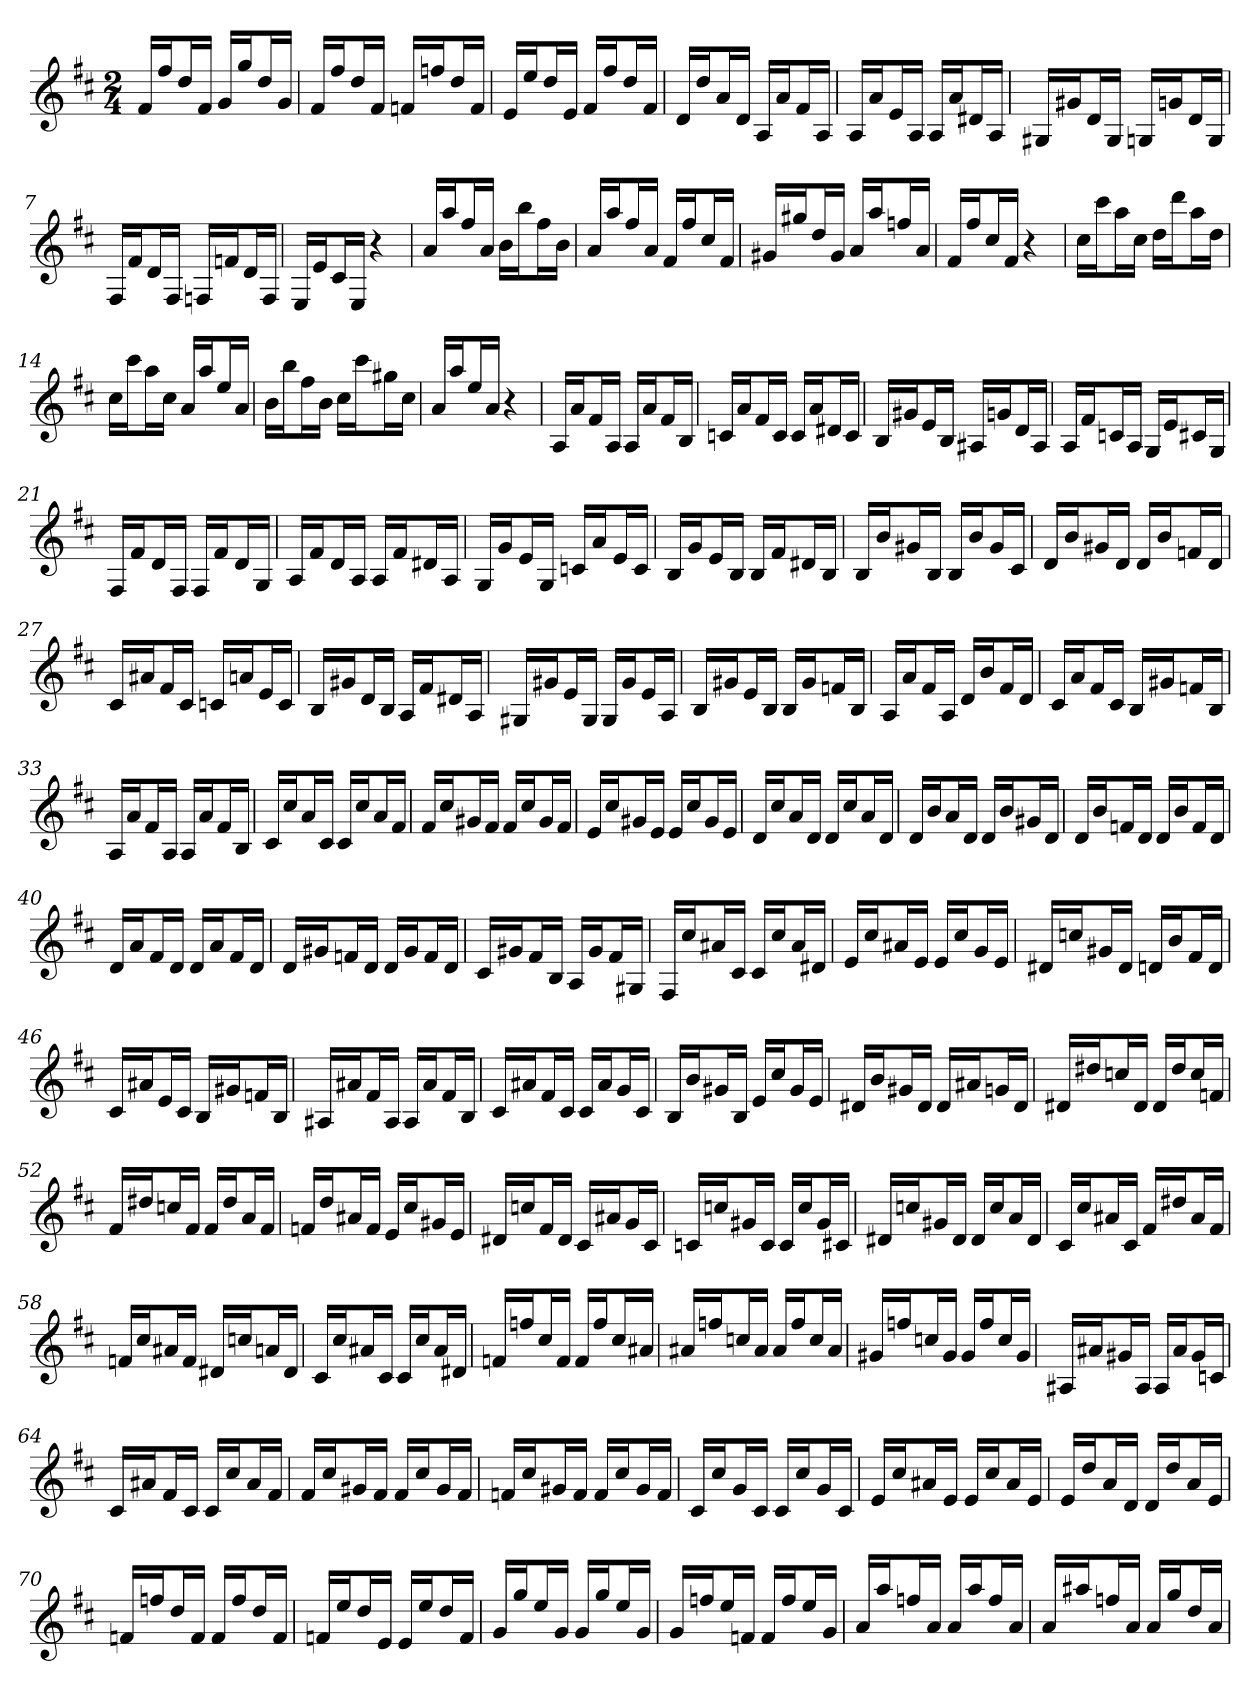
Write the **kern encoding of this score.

**kern
*part1
*staff1
*clefG2
*k[f#c#]
*D:
*M2/4
=1
16f#/LL
16ff#/J
16dd/L
16f#/JJ
16g/LL
16gg/J
16dd/L
16g/JJ
=2
16f#/LL
16ff#/J
16dd/L
16f#/JJ
16fn/LL
16ffn/J
16dd/L
16f/JJ
=3
16e/LL
16ee/J
16dd/L
16e/JJ
16f#/LL
16ff#/J
16dd/L
16f#/JJ
=4
16d/LL
16dd/J
16a/L
16d/JJ
16A/LL
16a/J
16f#/L
16A/JJ
=5
16A/LL
16a/J
16e/L
16A/JJ
16A/LL
16a/J
16d#X/L
16A/JJ
=6
16G#X/LL
16g#X/J
16d/L
16G#/JJ
16Gn/LL
16gn/J
16d/L
16G/JJ
=7
16F#/LL
16f#/J
16d/L
16F#/JJ
16Fn/LL
16fn/J
16d/L
16F/JJ
=8
16E/LL
16e/J
16c#/L
16E/JJ
4r
=9
16a/LL
16aa/J
16ff#/L
16a/JJ
16b\LL
16bb\J
16ff#\L
16b\JJ
=10
16a/LL
16aa/J
16ff#/L
16a/JJ
16f#/LL
16ff#/J
16cc#/L
16f#/JJ
=11
16g#X/LL
16gg#X/J
16dd/L
16g#/JJ
16a/LL
16aa/J
16ffn/L
16a/JJ
=12
16f#/LL
16ff#/J
16cc#/L
16f#/JJ
4r
=13
16cc#\LL
16ccc#\J
16aa\L
16cc#\JJ
16dd\LL
16ddd\J
16aa\L
16dd\JJ
=14
16cc#\LL
16ccc#\J
16aa\L
16cc#\JJ
16a/LL
16aa/J
16ee/L
16a/JJ
=15
16b\LL
16bb\J
16ff#\L
16b\JJ
16cc#\LL
16ccc#\J
16gg#X\L
16cc#\JJ
=16
16a/LL
16aa/J
16ee/L
16a/JJ
4r
=17
16A/LL
16a/J
16f#/L
16A/JJ
16A/LL
16a/J
16f#/L
16B/JJ
=18
16cn/LL
16a/J
16f#/L
16c/JJ
16c/LL
16a/J
16d#X/L
16c/JJ
=19
16B/LL
16g#X/J
16e/L
16B/JJ
16A#X/LL
16gn/J
16d/L
16A#/JJ
=20
16A/LL
16f#/J
16cn/L
16A/JJ
16G/LL
16e/J
16c#X/L
16G/JJ
=21
16F#/LL
16f#/J
16d/L
16F#/JJ
16F#/LL
16f#/J
16d/L
16G/JJ
=22
16A/LL
16f#/J
16d/L
16A/JJ
16A/LL
16f#/J
16d#X/L
16A/JJ
=23
16G/LL
16g/J
16e/L
16G/JJ
16cn/LL
16a/J
16e/L
16c/JJ
=24
16B/LL
16g/J
16e/L
16B/JJ
16B/LL
16f#/J
16d#X/L
16B/JJ
=25
16B/LL
16b/J
16g#X/L
16B/JJ
16B/LL
16b/J
16g#/L
16c#/JJ
=26
16d/LL
16b/J
16g#X/L
16d/JJ
16d/LL
16b/J
16fn/L
16d/JJ
=27
16c#/LL
16a#X/J
16f#/L
16c#/JJ
16cn/LL
16an/J
16e/L
16c/JJ
=28
16B/LL
16g#X/J
16d/L
16B/JJ
16A/LL
16f#/J
16d#X/L
16A/JJ
=29
16G#X/LL
16g#X/J
16e/L
16G#/JJ
16G#/LL
16g#/J
16e/L
16A/JJ
=30
16B/LL
16g#X/J
16e/L
16B/JJ
16B/LL
16g#/J
16fn/L
16B/JJ
=31
16A/LL
16a/J
16f#/L
16A/JJ
16d/LL
16b/J
16f#/L
16d/JJ
=32
16c#/LL
16a/J
16f#/L
16c#/JJ
16B/LL
16g#X/J
16fn/L
16B/JJ
=33
16A/LL
16a/J
16f#/L
16A/JJ
16A/LL
16a/J
16f#/L
16B/JJ
=34
16c#/LL
16cc#/J
16a/L
16c#/JJ
16c#/LL
16cc#/J
16a/L
16f#/JJ
=35
16f#/LL
16cc#/J
16g#X/L
16f#/JJ
16f#/LL
16cc#/J
16g#/L
16f#/JJ
=36
16e/LL
16cc#/J
16g#X/L
16e/JJ
16e/LL
16cc#/J
16g#/L
16e/JJ
=37
16d/LL
16cc#/J
16a/L
16d/JJ
16d/LL
16cc#/J
16a/L
16d/JJ
=38
16d/LL
16b/J
16a/L
16d/JJ
16d/LL
16b/J
16g#X/L
16d/JJ
=39
16d/LL
16b/J
16fn/L
16d/JJ
16d/LL
16b/J
16f/L
16d/JJ
=40
16d/LL
16a/J
16f#/L
16d/JJ
16d/LL
16a/J
16f#/L
16d/JJ
=41
16d/LL
16g#X/J
16fn/L
16d/JJ
16d/LL
16g#/J
16f/L
16d/JJ
=42
16c#/LL
16g#X/J
16f#/L
16B/JJ
16A/LL
16g#/J
16f#/L
16G#X/JJ
=43
16F#/LL
16cc#/J
16a#X/L
16c#/JJ
16c#/LL
16cc#/J
16a#/L
16d#X/JJ
=44
16e/LL
16cc#/J
16a#X/L
16e/JJ
16e/LL
16cc#/J
16g/L
16e/JJ
=45
16d#X/LL
16ccn/J
16g#X/L
16d#/JJ
16dn/LL
16b/J
16f#/L
16d/JJ
=46
16c#/LL
16a#X/J
16e/L
16c#/JJ
16B/LL
16g#X/J
16fn/L
16B/JJ
=47
16A#X/LL
16a#X/J
16f#/L
16A#/JJ
16A#/LL
16a#/J
16f#/L
16B/JJ
=48
16c#/LL
16a#X/J
16f#/L
16c#/JJ
16c#/LL
16a#/J
16g/L
16c#/JJ
=49
16B/LL
16b/J
16g#X/L
16B/JJ
16e/LL
16cc#/J
16g#/L
16e/JJ
=50
16d#X/LL
16b/J
16g#X/L
16d#/JJ
16d#/LL
16a#X/J
16gn/L
16d#/JJ
=51
16d#X/LL
16dd#X/J
16ccn/L
16d#/JJ
16d#/LL
16dd#/J
16cc/L
16fn/JJ
=52
16f#/LL
16dd#X/J
16ccn/L
16f#/JJ
16f#/LL
16dd#/J
16a/L
16f#/JJ
=53
16fn/LL
16dd/J
16a#X/L
16f/JJ
16e/LL
16cc#/J
16g#X/L
16e/JJ
=54
16d#X/LL
16ccn/J
16f#/L
16d#/JJ
16c#/LL
16a#X/J
16g/L
16c#/JJ
=55
16cn/LL
16ccn/J
16g#X/L
16c/JJ
16c/LL
16cc/J
16g#/L
16c#X/JJ
=56
16d#X/LL
16ccn/J
16g#X/L
16d#/JJ
16d#/LL
16cc/J
16a/L
16d#/JJ
=57
16c#/LL
16cc#/J
16a#X/L
16c#/JJ
16f#/LL
16dd#X/J
16a#/L
16f#/JJ
=58
16fn/LL
16cc#/J
16a#X/L
16f/JJ
16d#X/LL
16ccn/J
16an/L
16d#/JJ
=59
16c#/LL
16cc#/J
16a#X/L
16c#/JJ
16c#/LL
16cc#/J
16a#/L
16d#X/JJ
=60
16fn/LL
16ffn/J
16cc#/L
16f/JJ
16f/LL
16ff/J
16cc#/L
16a#X/JJ
=61
16a#X/LL
16ffn/J
16ccn/L
16a#/JJ
16a#/LL
16ff/J
16cc/L
16a#/JJ
=62
16g#X/LL
16ffn/J
16ccn/L
16g#/JJ
16g#/LL
16ff/J
16cc/L
16g#/JJ
=63
16A#X/LL
16a#X/J
16g#X/L
16A#/JJ
16A#/LL
16a#/J
16g#/L
16cn/JJ
=64
16c#/LL
16a#X/J
16f#/L
16c#/JJ
16c#/LL
16cc#/J
16a#/L
16f#/JJ
=65
16f#/LL
16cc#/J
16g#X/L
16f#/JJ
16f#/LL
16cc#/J
16g#/L
16f#/JJ
=66
16fn/LL
16cc#/J
16g#X/L
16f/JJ
16f/LL
16cc#/J
16g#/L
16f/JJ
=67
16c#/LL
16cc#/J
16g/L
16c#/JJ
16c#/LL
16cc#/J
16g/L
16c#/JJ
=68
16e/LL
16cc#/J
16a#X/L
16e/JJ
16e/LL
16cc#/J
16a#/L
16e/JJ
=69
16e/LL
16dd/J
16a/L
16d/JJ
16d/LL
16dd/J
16a/L
16e/JJ
=70
16fn/LL
16ffn/J
16dd/L
16f/JJ
16f/LL
16ff/J
16dd/L
16f/JJ
=71
16fn/LL
16ee/J
16dd/L
16e/JJ
16e/LL
16ee/J
16dd/L
16f/JJ
=72
16g/LL
16gg/J
16ee/L
16g/JJ
16g/LL
16gg/J
16ee/L
16g/JJ
=73
16g/LL
16ffn/J
16ee/L
16fn/JJ
16f/LL
16ff/J
16ee/L
16g/JJ
=74
16a/LL
16aa/J
16ffn/L
16a/JJ
16a/LL
16aa/J
16ff/L
16a/JJ
=75
16a/LL
16aa#X/J
16ffn/L
16a/JJ
16a/LL
16gg/J
16dd/L
16a/JJ
=
*-
